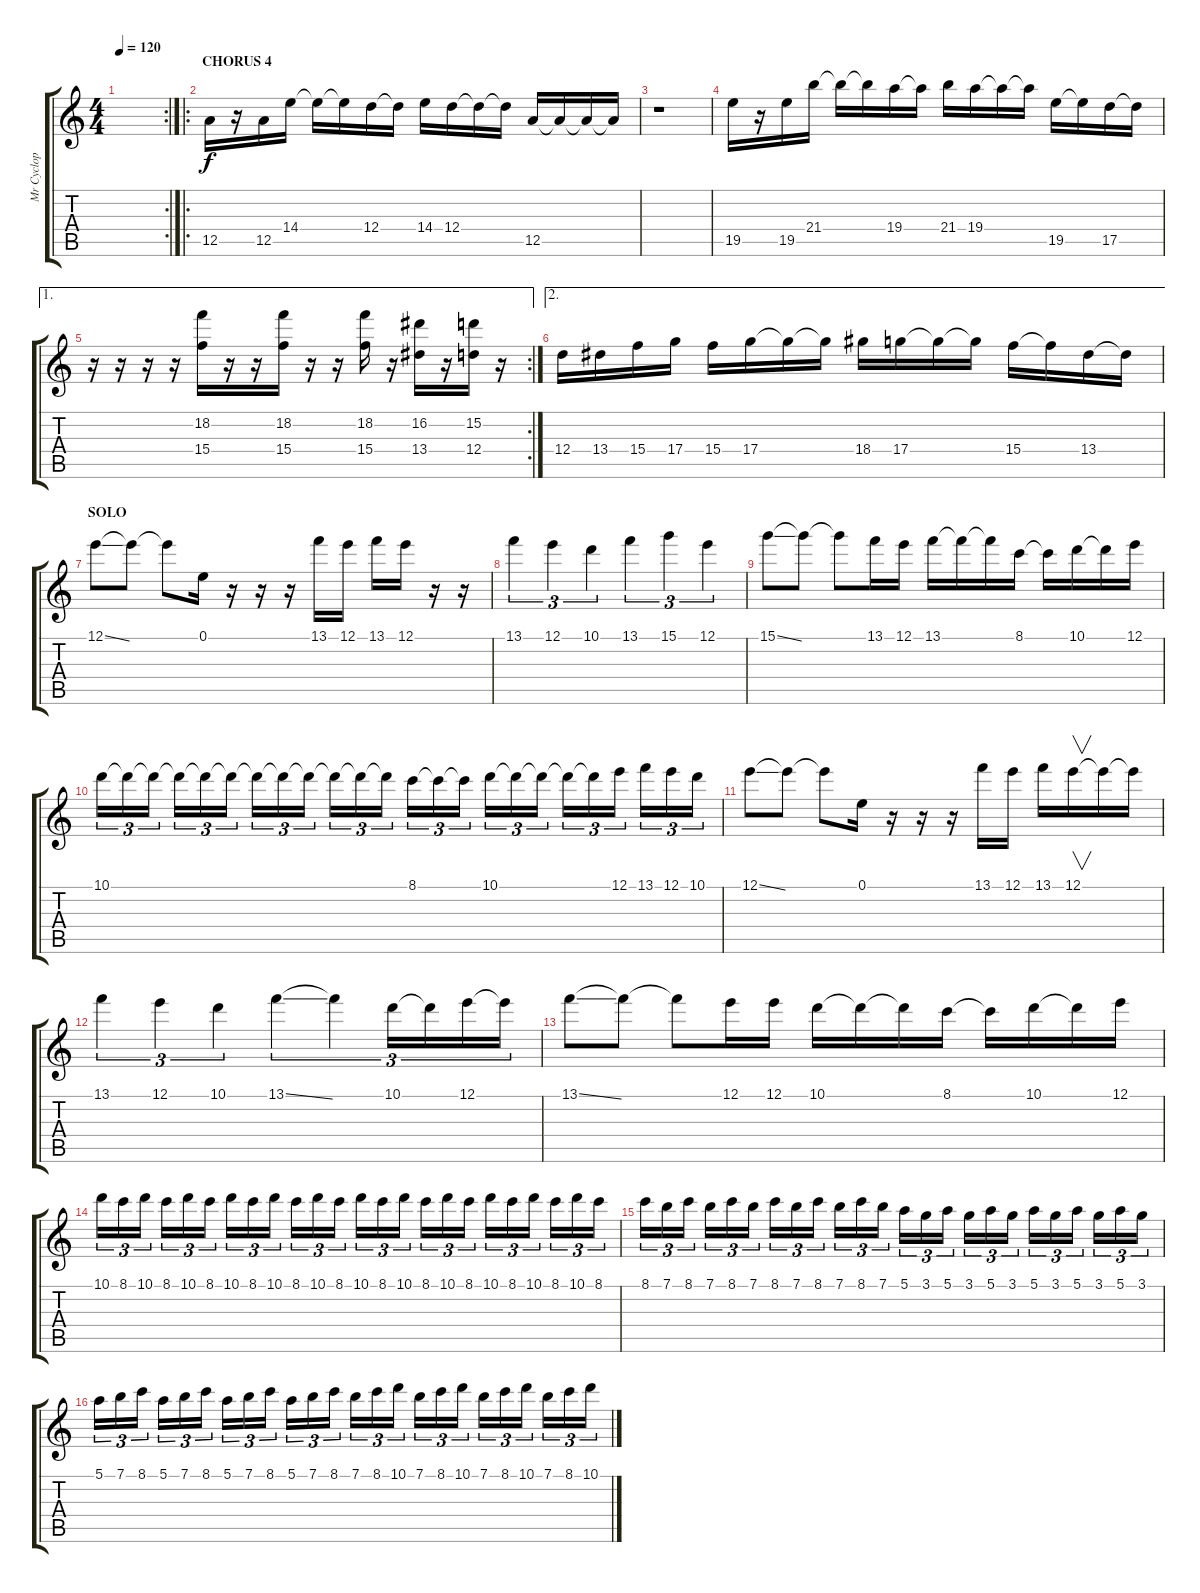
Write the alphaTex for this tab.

\track ("Mr Cyclop" "Mr Cyclop") {instrument overdrivenguitar}
\staff {score tabs}
\tuning (E4 B3 G3 D3 A2 D2) {hide}
\rc 2
\ts (4 4)
\tempo 120
\clef g2
\ks c
|
\ro
\section ("" "CHORUS 4")
12.5.16 r.16 12.5.16 14.4.16 14.4{t}.16 14.4{t}.16 12.4.16 12.4{t}.16 14.4.16 12.4.16 12.4{t}.16 12.4{t}.16 12.5.16 12.5{t}.16 12.5{t}.16 12.5{t}.16 |
r.1 |
19.5.16 r.16 19.5.16 21.4.16 21.4{t}.16 21.4{t}.16 19.4.16 19.4{t}.16 21.4.16 19.4.16 19.4{t}.16 19.4{t}.16 19.5.16 19.5{t}.16 17.5.16 17.5{t}.16 |
\ae 1
\rc 2
r.16 r.16 r.16 r.16 (18.2 15.4).16 r.16 r.16 (18.2 15.4).16 r.16 r.16 (18.2 15.4).16 r.16 (16.2 13.4).16 r.16 (15.2 12.4).16 r.16 |
\ae 2
12.4.16{volume 15 balance 8 instrument overdrivenguitar} 13.4.16 15.4.16 17.4.16 15.4.16 17.4.16 17.4{t}.16 17.4{t}.16 18.4.16 17.4.16 17.4{t}.16 17.4{t}.16 15.4.16 15.4{t}.16 13.4.16 13.4{t}.16 |
\section ("" "SOLO")
12.1{ss}.8 12.1{t}.8 12.1{t}.8 0.1.16 r.16 r.16 r.16 13.1.16 12.1.16 13.1.16 12.1.16 r.16 r.16 |
13.1.4{tu (3 2)} 12.1.4{tu (3 2)} 10.1.4{tu (3 2)} 13.1.4{tu (3 2)} 15.1.4{tu (3 2)} 12.1.4{tu (3 2)} |
15.1{ss}.8 15.1{t}.8 15.1{t}.8 13.1.16 12.1.16 13.1.16 13.1{t}.16 13.1{t}.16 8.1.16 8.1{t}.16 10.1.16 10.1{t}.16 12.1.16 |
10.1.16{tu (3 2)} 10.1{t}.16{tu (3 2)} 10.1{t}.16{tu (3 2)} 10.1{t}.16{tu (3 2)} 10.1{t}.16{tu (3 2)} 10.1{t}.16{tu (3 2)} 10.1{t}.16{tu (3 2)} 10.1{t}.16{tu (3 2)} 10.1{t}.16{tu (3 2)} 10.1{t}.16{tu (3 2)} 10.1{t}.16{tu (3 2)} 10.1{t}.16{tu (3 2)} 8.1.16{tu (3 2)} 8.1{t}.16{tu (3 2)} 8.1{t}.16{tu (3 2)} 10.1.16{tu (3 2)} 10.1{t}.16{tu (3 2)} 10.1{t}.16{tu (3 2)} 10.1{t}.16{tu (3 2)} 10.1{t}.16{tu (3 2)} 12.1.16{tu (3 2)} 13.1.16{tu (3 2)} 12.1.16{tu (3 2)} 10.1.16{tu (3 2)} |
12.1{ss}.8 12.1{t}.8 12.1{t}.8 0.1.16 r.16 r.16 r.16 13.1.16 12.1.16 13.1.16 12.1.16{v} 12.1{t}.16 12.1{t}.16 |
13.1.4{tu (3 2)} 12.1.4{tu (3 2)} 10.1.4{tu (3 2)} 13.1{ss}.4{tu (3 2)} 13.1{t}.4{tu (3 2)} 10.1.16{tu (3 2)} 10.1{t}.16{tu (3 2)} 12.1.16{tu (3 2)} 12.1{t}.16{tu (3 2)} |
13.1{ss}.8 13.1{t}.8 13.1{t}.8 12.1.16 12.1.16 10.1.16 10.1{t}.16 10.1{t}.16 8.1.16 8.1{t}.16 10.1.16 10.1{t}.16 12.1.16 |
10.1.16{tu (3 2)} 8.1.16{tu (3 2)} 10.1.16{tu (3 2)} 8.1.16{tu (3 2)} 10.1.16{tu (3 2)} 8.1.16{tu (3 2)} 10.1.16{tu (3 2)} 8.1.16{tu (3 2)} 10.1.16{tu (3 2)} 8.1.16{tu (3 2)} 10.1.16{tu (3 2)} 8.1.16{tu (3 2)} 10.1.16{tu (3 2)} 8.1.16{tu (3 2)} 10.1.16{tu (3 2)} 8.1.16{tu (3 2)} 10.1.16{tu (3 2)} 8.1.16{tu (3 2)} 10.1.16{tu (3 2)} 8.1.16{tu (3 2)} 10.1.16{tu (3 2)} 8.1.16{tu (3 2)} 10.1.16{tu (3 2)} 8.1.16{tu (3 2)} |
8.1.16{tu (3 2)} 7.1.16{tu (3 2)} 8.1.16{tu (3 2)} 7.1.16{tu (3 2)} 8.1.16{tu (3 2)} 7.1.16{tu (3 2)} 8.1.16{tu (3 2)} 7.1.16{tu (3 2)} 8.1.16{tu (3 2)} 7.1.16{tu (3 2)} 8.1.16{tu (3 2)} 7.1.16{tu (3 2)} 5.1.16{tu (3 2)} 3.1.16{tu (3 2)} 5.1.16{tu (3 2)} 3.1.16{tu (3 2)} 5.1.16{tu (3 2)} 3.1.16{tu (3 2)} 5.1.16{tu (3 2)} 3.1.16{tu (3 2)} 5.1.16{tu (3 2)} 3.1.16{tu (3 2)} 5.1.16{tu (3 2)} 3.1.16{tu (3 2)} |
5.1.16{tu (3 2)} 7.1.16{tu (3 2)} 8.1.16{tu (3 2)} 5.1.16{tu (3 2)} 7.1.16{tu (3 2)} 8.1.16{tu (3 2)} 5.1.16{tu (3 2)} 7.1.16{tu (3 2)} 8.1.16{tu (3 2)} 5.1.16{tu (3 2)} 7.1.16{tu (3 2)} 8.1.16{tu (3 2)} 7.1.16{tu (3 2)} 8.1.16{tu (3 2)} 10.1.16{tu (3 2)} 7.1.16{tu (3 2)} 8.1.16{tu (3 2)} 10.1.16{tu (3 2)} 7.1.16{tu (3 2)} 8.1.16{tu (3 2)} 10.1.16{tu (3 2)} 7.1.16{tu (3 2)} 8.1.16{tu (3 2)} 10.1.16{tu (3 2)}
